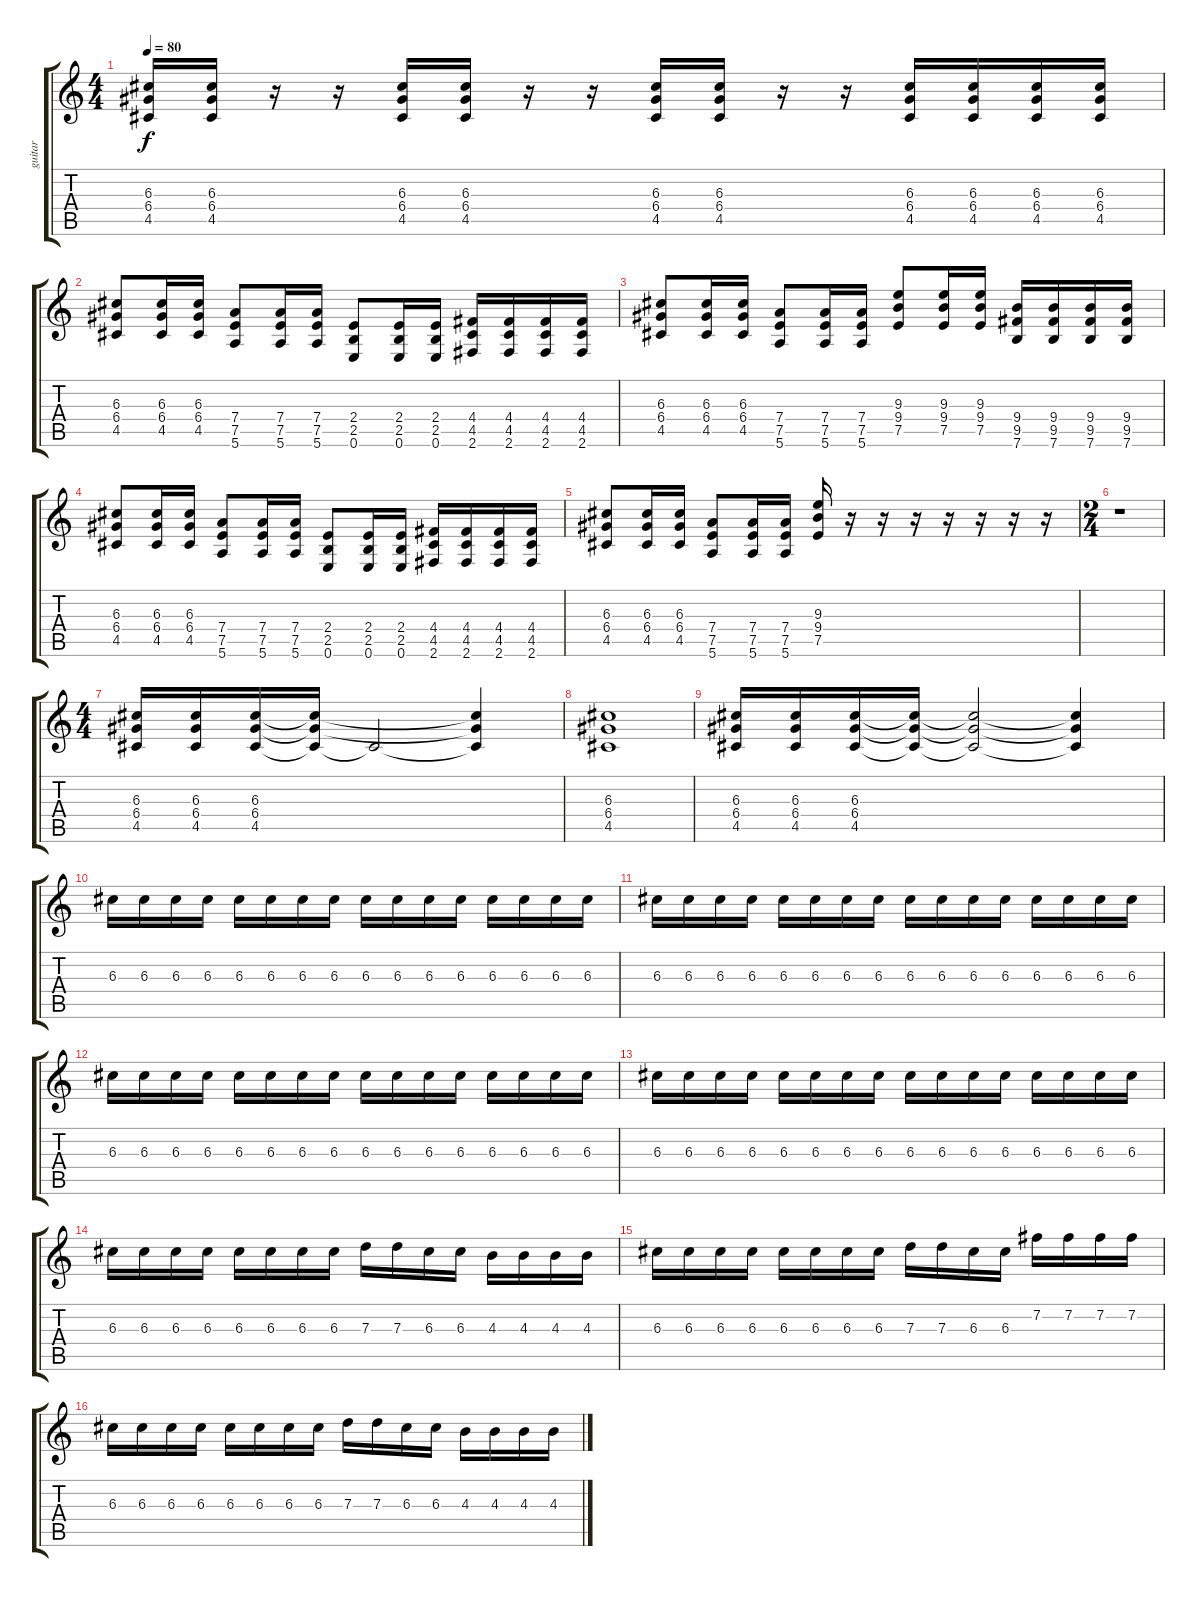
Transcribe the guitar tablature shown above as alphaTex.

\track ("guitar" "guitar") {instrument distortionguitar}
\staff {score tabs}
\tuning (E4 B3 G3 D3 A2 E2) {hide}
\ts (4 4)
\tempo 80
\clef g2
\ks c
(6.3 6.4 4.5).16{dy f} (6.3 6.4 4.5).16 r.16 r.16 (6.3 6.4 4.5).16 (6.3 6.4 4.5).16 r.16 r.16 (6.3 6.4 4.5).16 (6.3 6.4 4.5).16 r.16 r.16 (6.3 6.4 4.5).16 (6.3 6.4 4.5).16 (6.3 6.4 4.5).16 (6.3 6.4 4.5).16 |
(6.3 6.4 4.5).8 (6.3 6.4 4.5).16 (6.3 6.4 4.5).16 (7.4 7.5 5.6).8 (7.4 7.5 5.6).16 (7.4 7.5 5.6).16 (2.4 2.5 0.6).8 (2.4 2.5 0.6).16 (2.4 2.5 0.6).16 (4.4 4.5 2.6).16 (4.4 4.5 2.6).16 (4.4 4.5 2.6).16 (4.4 4.5 2.6).16 |
(6.3 6.4 4.5).8 (6.3 6.4 4.5).16 (6.3 6.4 4.5).16 (7.4 7.5 5.6).8 (7.4 7.5 5.6).16 (7.4 7.5 5.6).16 (9.3 9.4 7.5).8 (9.3 9.4 7.5).16 (9.3 9.4 7.5).16 (9.4 9.5 7.6).16 (9.4 9.5 7.6).16 (9.4 9.5 7.6).16 (9.4 9.5 7.6).16 |
(6.3 6.4 4.5).8 (6.3 6.4 4.5).16 (6.3 6.4 4.5).16 (7.4 7.5 5.6).8 (7.4 7.5 5.6).16 (7.4 7.5 5.6).16 (2.4 2.5 0.6).8 (2.4 2.5 0.6).16 (2.4 2.5 0.6).16 (4.4 4.5 2.6).16 (4.4 4.5 2.6).16 (4.4 4.5 2.6).16 (4.4 4.5 2.6).16 |
(6.3 6.4 4.5).8 (6.3 6.4 4.5).16 (6.3 6.4 4.5).16 (7.4 7.5 5.6).8 (7.4 7.5 5.6).16 (7.4 7.5 5.6).16 (9.3 9.4 7.5).16 r.16 r.16 r.16 r.16 r.16 r.16 r.16 |
\ts (2 4)
r.1 |
\ts (4 4)
(6.3 6.4 4.5).16 (6.3 6.4 4.5).16 (6.3 6.4 4.5).16 (6.3{t} 6.4{t} 4.5{t}).16 4.5{t}.2 (6.3{t} 6.4{t} 4.5{t}).4 |
(6.3 6.4 4.5).1 |
(6.3 6.4 4.5).16 (6.3 6.4 4.5).16 (6.3 6.4 4.5).16 (6.3{t} 6.4{t} 4.5{t}).16 (6.3{t} 6.4{t} 4.5{t}).2 (6.3{t} 6.4{t} 4.5{t}).4 |
6.3.16{instrument electricguitarmuted} 6.3.16 6.3.16 6.3.16 6.3.16 6.3.16 6.3.16 6.3.16 6.3.16 6.3.16 6.3.16 6.3.16 6.3.16 6.3.16 6.3.16 6.3.16 |
6.3.16 6.3.16 6.3.16 6.3.16 6.3.16 6.3.16 6.3.16 6.3.16 6.3.16 6.3.16 6.3.16 6.3.16 6.3.16 6.3.16 6.3.16 6.3.16 |
6.3.16{instrument electricguitarmuted} 6.3.16 6.3.16 6.3.16 6.3.16 6.3.16 6.3.16 6.3.16 6.3.16 6.3.16 6.3.16 6.3.16 6.3.16 6.3.16 6.3.16 6.3.16 |
6.3.16 6.3.16 6.3.16 6.3.16 6.3.16 6.3.16 6.3.16 6.3.16 6.3.16 6.3.16 6.3.16 6.3.16 6.3.16 6.3.16 6.3.16 6.3.16 |
6.3.16 6.3.16 6.3.16 6.3.16 6.3.16 6.3.16 6.3.16 6.3.16 7.3.16 7.3.16 6.3.16 6.3.16 4.3.16 4.3.16 4.3.16 4.3.16 |
6.3.16 6.3.16 6.3.16 6.3.16 6.3.16 6.3.16 6.3.16 6.3.16 7.3.16 7.3.16 6.3.16 6.3.16 7.2.16 7.2.16 7.2.16 7.2.16 |
6.3.16 6.3.16 6.3.16 6.3.16 6.3.16 6.3.16 6.3.16 6.3.16 7.3.16 7.3.16 6.3.16 6.3.16 4.3.16 4.3.16 4.3.16 4.3.16
